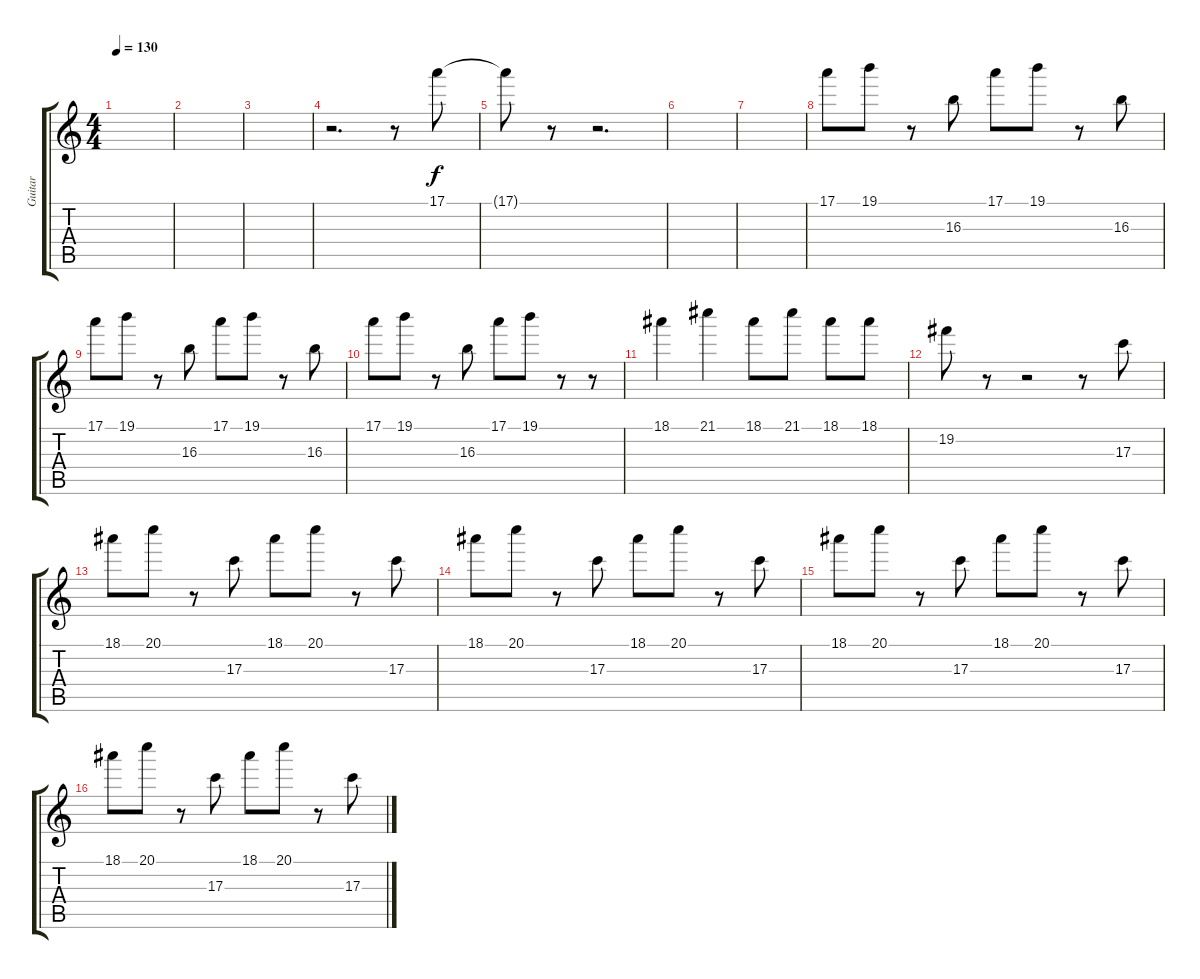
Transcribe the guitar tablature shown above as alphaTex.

\track ("Guitar" "Guitar") {instrument overdrivenguitar}
\staff {score tabs}
\tuning (E4 B3 G3 D3 A2 E2) {hide}
\ts (4 4)
\tempo 130
\clef g2
\ks c
|
|
|
r.2{d} r.8 17.1.8 |
17.1{t}.8 r.8 r.2{d} |
|
|
17.1.8 19.1.8 r.8 16.3.8 17.1.8 19.1.8 r.8 16.3.8 |
17.1.8 19.1.8 r.8 16.3.8 17.1.8 19.1.8 r.8 16.3.8 |
17.1.8 19.1.8 r.8 16.3.8 17.1.8 19.1.8 r.8 r.8 |
18.1.4 21.1.4 18.1.8 21.1.8 18.1.8 18.1.8 |
19.2.8 r.8 r.2 r.8 17.3.8 |
18.1.8 20.1.8 r.8 17.3.8 18.1.8 20.1.8 r.8 17.3.8 |
18.1.8 20.1.8 r.8 17.3.8 18.1.8 20.1.8 r.8 17.3.8 |
18.1.8 20.1.8 r.8 17.3.8 18.1.8 20.1.8 r.8 17.3.8 |
18.1.8 20.1.8 r.8 17.3.8 18.1.8 20.1.8 r.8 17.3.8
